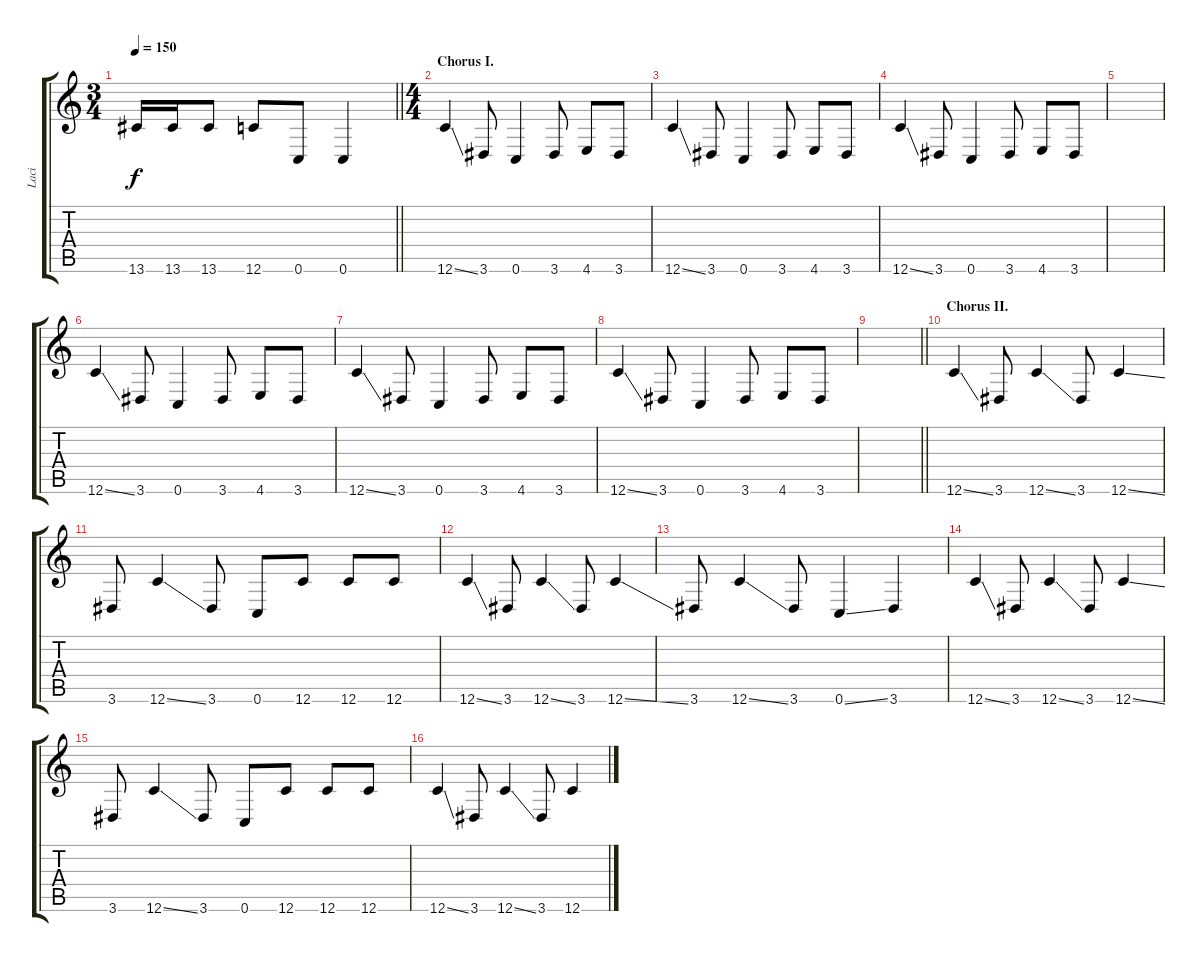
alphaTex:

\track ("Laci" "Laci") {instrument distortionguitar}
\staff {score tabs}
\tuning (C4 G3 Eb3 Bb2 F2 C2) {hide}
\ts (3 4)
\tempo 150
\clef g2
\barLineRight lightlight
\ks c
13.6.16{dy f} 13.6.16 13.6.8 12.6.8 0.6.8 0.6.4 |
\ts (4 4)
\section ("" "Chorus I.")
12.6{ss}.4 3.6.8 0.6.4 3.6.8 4.6.8 3.6.8 |
12.6{ss}.4 3.6.8 0.6.4 3.6.8 4.6.8 3.6.8 |
12.6{ss}.4 3.6.8 0.6.4 3.6.8 4.6.8 3.6.8 |
|
12.6{ss}.4 3.6.8 0.6.4 3.6.8 4.6.8 3.6.8 |
12.6{ss}.4 3.6.8 0.6.4 3.6.8 4.6.8 3.6.8 |
12.6{ss}.4 3.6.8 0.6.4 3.6.8 4.6.8 3.6.8 |
\barLineRight lightlight
|
\section ("" "Chorus II.")
12.6{ss}.4 3.6.8 12.6{ss}.4 3.6.8 12.6{ss}.4 |
3.6.8 12.6{ss}.4 3.6.8 0.6.8 12.6.8 12.6.8 12.6.8 |
12.6{ss}.4 3.6.8 12.6{ss}.4 3.6.8 12.6{ss}.4 |
3.6.8 12.6{ss}.4 3.6.8 0.6{ss}.4 3.6.4 |
12.6{ss}.4 3.6.8 12.6{ss}.4 3.6.8 12.6{ss}.4 |
3.6.8 12.6{ss}.4 3.6.8 0.6.8 12.6.8 12.6.8 12.6.8 |
12.6{ss}.4 3.6.8 12.6{ss}.4 3.6.8 12.6{ss}.4
